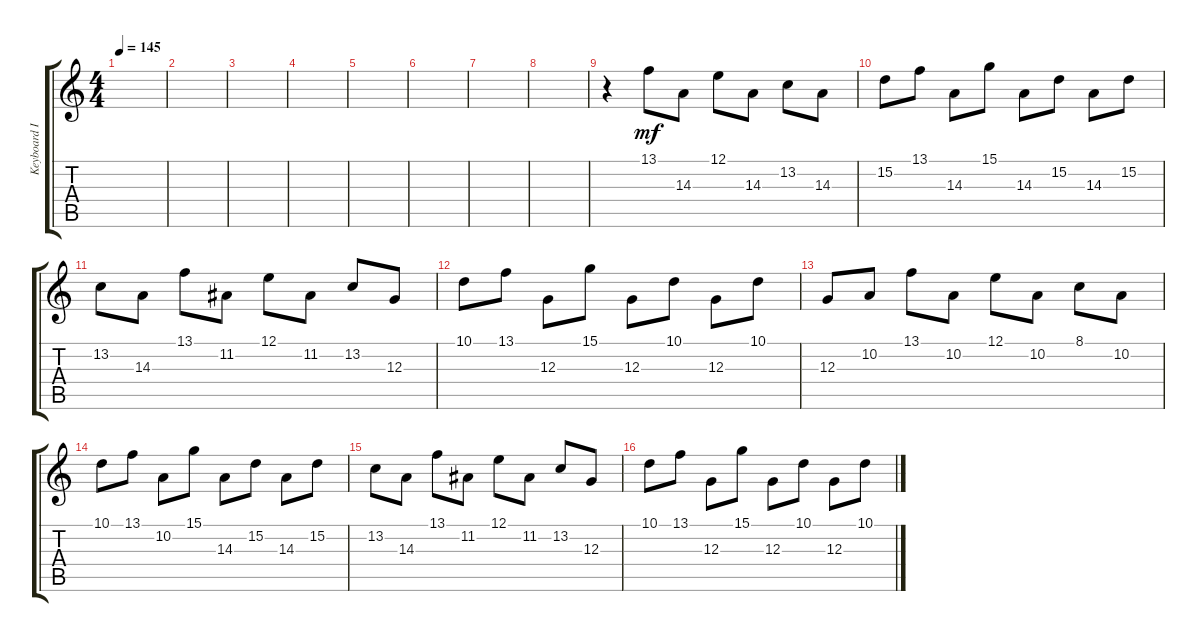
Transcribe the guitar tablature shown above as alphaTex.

\track ("Keyboard I" "Keyboard I") {instrument fx5brightness}
\staff {score tabs}
\tuning (E4 B3 G3 D3 A2 E2) {hide}
\ts (4 4)
\tempo 145
\clef g2
\ks c
|
|
|
|
|
|
|
|
r.4 13.1.8{dy mf} 14.3.8 12.1.8 14.3.8 13.2.8 14.3.8 |
15.2.8 13.1.8 14.3.8 15.1.8 14.3.8 15.2.8 14.3.8 15.2.8 |
13.2.8 14.3.8 13.1.8 11.2.8 12.1.8 11.2.8 13.2.8 12.3.8 |
10.1.8 13.1.8 12.3.8 15.1.8 12.3.8 10.1.8 12.3.8 10.1.8 |
12.3.8 10.2.8 13.1.8 10.2.8 12.1.8 10.2.8 8.1.8 10.2.8 |
10.1.8 13.1.8 10.2.8 15.1.8 14.3.8 15.2.8 14.3.8 15.2.8 |
13.2.8 14.3.8 13.1.8 11.2.8 12.1.8 11.2.8 13.2.8 12.3.8 |
10.1.8 13.1.8 12.3.8 15.1.8 12.3.8 10.1.8 12.3.8 10.1.8
